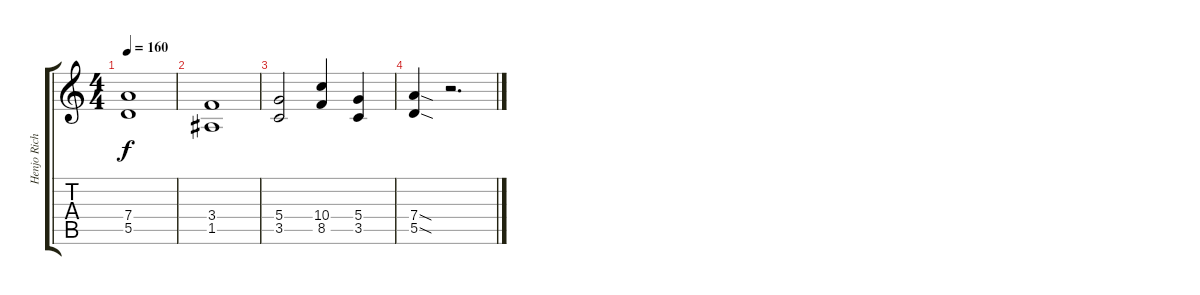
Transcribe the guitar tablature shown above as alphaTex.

\track ("Henjo Richter" "Henjo Rich") {instrument distortionguitar}
\staff {score tabs}
\tuning (E4 B3 G3 D3 A2 E2) {hide}
\ts (4 4)
\tempo 160
\clef g2
\ks c
(7.4{t} 5.5{t}).1{dy f} |
(3.4 1.5).1 |
(5.4 3.5).2 (10.4 8.5).4 (5.4 3.5).4 |
(7.4{sod} 5.5{sod}).4 r.2{d}
